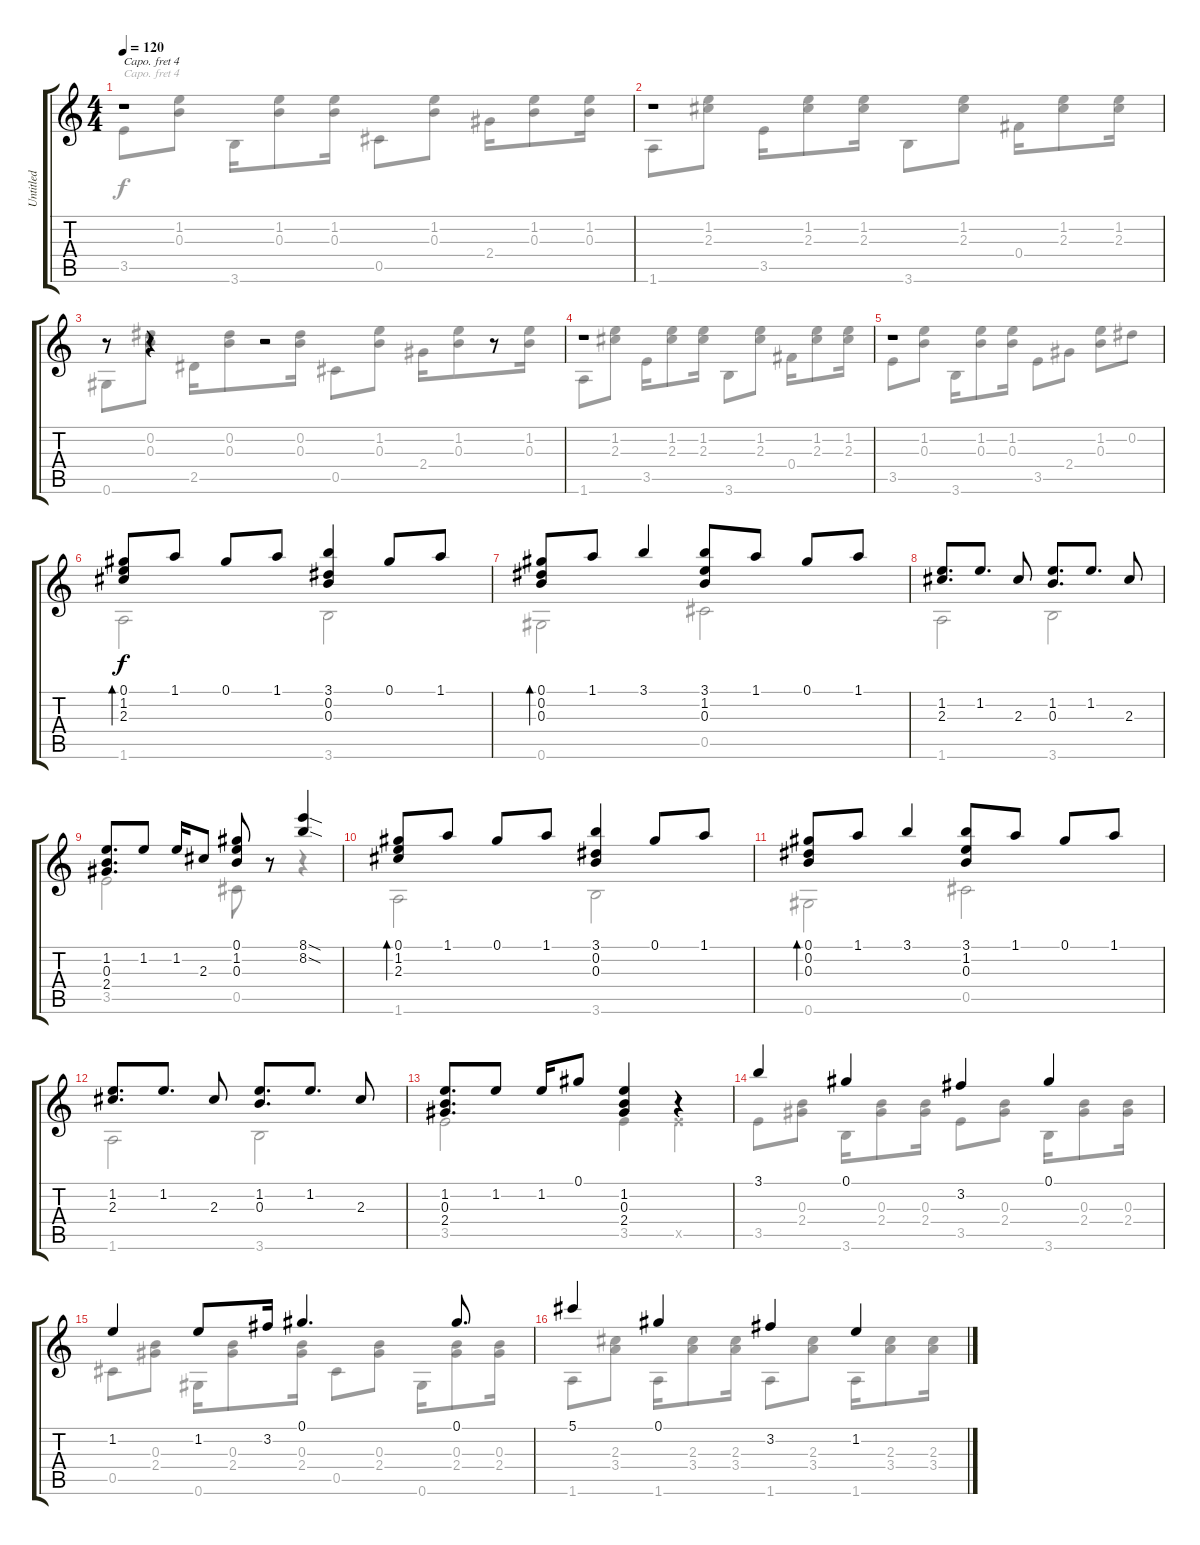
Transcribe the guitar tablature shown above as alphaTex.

\track ("Untitled" "Untitled") {instrument acousticguitarnylon}
\staff {score tabs}
\capo 4
\tuning (E4 B3 G3 D3 A2 E2) {hide}
\voice
\ts (4 4)
\tempo 120
\clef g2
\ks c
r.1{dy f} |
r.1 |
r.8 r.4 r.2 r.8 |
r.1 |
r.1 |
(0.1 1.2 2.3).8{bd 30} 1.1.8 0.1.8 1.1.8 (3.1 0.2 0.3).4 0.1.8 1.1.8 |
(0.1 0.2 0.3).8{bd 30} 1.1.8 3.1.4 (3.1 1.2 0.3).8 1.1.8 0.1.8 1.1.8 |
(1.2 2.3).8{d} 1.2.8{d} 2.3.8 (1.2 0.3).8{d} 1.2.8{d} 2.3.8 |
(1.2 0.3 2.4).8{d} 1.2.8 1.2.16 2.3.8 (0.1 1.2 0.3).8 r.8 (8.1{sod} 8.2{sod}).4 |
(0.1 1.2 2.3).8{bd 30} 1.1.8 0.1.8 1.1.8 (3.1 0.2 0.3).4 0.1.8 1.1.8 |
(0.1 0.2 0.3).8{bd 30} 1.1.8 3.1.4 (3.1 1.2 0.3).8 1.1.8 0.1.8 1.1.8 |
(1.2 2.3).8{d} 1.2.8{d} 2.3.8 (1.2 0.3).8{d} 1.2.8{d} 2.3.8 |
(1.2 0.3 2.4).8{d} 1.2.8 1.2.16 0.1.8 (1.2 0.3 2.4).4 r.4 |
3.1.4 0.1.4 3.2.4 0.1.4 |
1.2.4 1.2.8 3.2.16 0.1.4{d} 0.1.8{d} |
5.1.4 0.1.4 3.2.4 1.2.4
\voice
\clef g2
\ottava regular
\simile none
\ks c
3.5.8{dy f} (1.2 0.3).8 3.6.16 (1.2 0.3).8 (1.2 0.3).16 0.5.8 (1.2 0.3).8 2.4.16 (1.2 0.3).8 (1.2 0.3).16 |
1.6.8 (1.2 2.3).8 3.5.16 (1.2 2.3).8 (1.2 2.3).16 3.6.8 (1.2 2.3).8 0.4.16 (1.2 2.3).8 (1.2 2.3).16 |
0.6.8 (0.2 0.3).8 2.5.16 (0.2 0.3).8 (0.2 0.3).16 0.5.8 (1.2 0.3).8 2.4.16 (1.2 0.3).8 (1.2 0.3).16 |
1.6.8 (1.2 2.3).8 3.5.16 (1.2 2.3).8 (1.2 2.3).16 3.6.8 (1.2 2.3).8 0.4.16 (1.2 2.3).8 (1.2 2.3).16 |
3.5.8 (1.2 0.3).8 3.6.16 (1.2 0.3).8 (1.2 0.3).16 3.5.8 2.4.8 (1.2 0.3).8 0.2.8 |
1.6.2 3.6.2 |
0.6.2 0.5.2 |
1.6.2 3.6.2 |
3.5.2 0.5.8 r.8 r.4 |
1.6.2 3.6.2 |
0.6.2 0.5.2 |
1.6.2 3.6.2 |
3.5.2 3.5.4 3.5{x}.4 |
3.5.8 (0.3 2.4).8 3.6.16 (0.3 2.4).8 (0.3 2.4).16 3.5.8 (0.3 2.4).8 3.6.16 (0.3 2.4).8 (0.3 2.4).16 |
0.5.8 (0.3 2.4).8 0.6.16 (0.3 2.4).8 (0.3 2.4).16 0.5.8 (0.3 2.4).8 0.6.16 (0.3 2.4).8 (0.3 2.4).16 |
1.6.8 (2.3 3.4).8 1.6.16 (2.3 3.4).8 (2.3 3.4).16 1.6.8 (2.3 3.4).8 1.6.16 (2.3 3.4).8 (2.3 3.4).16
